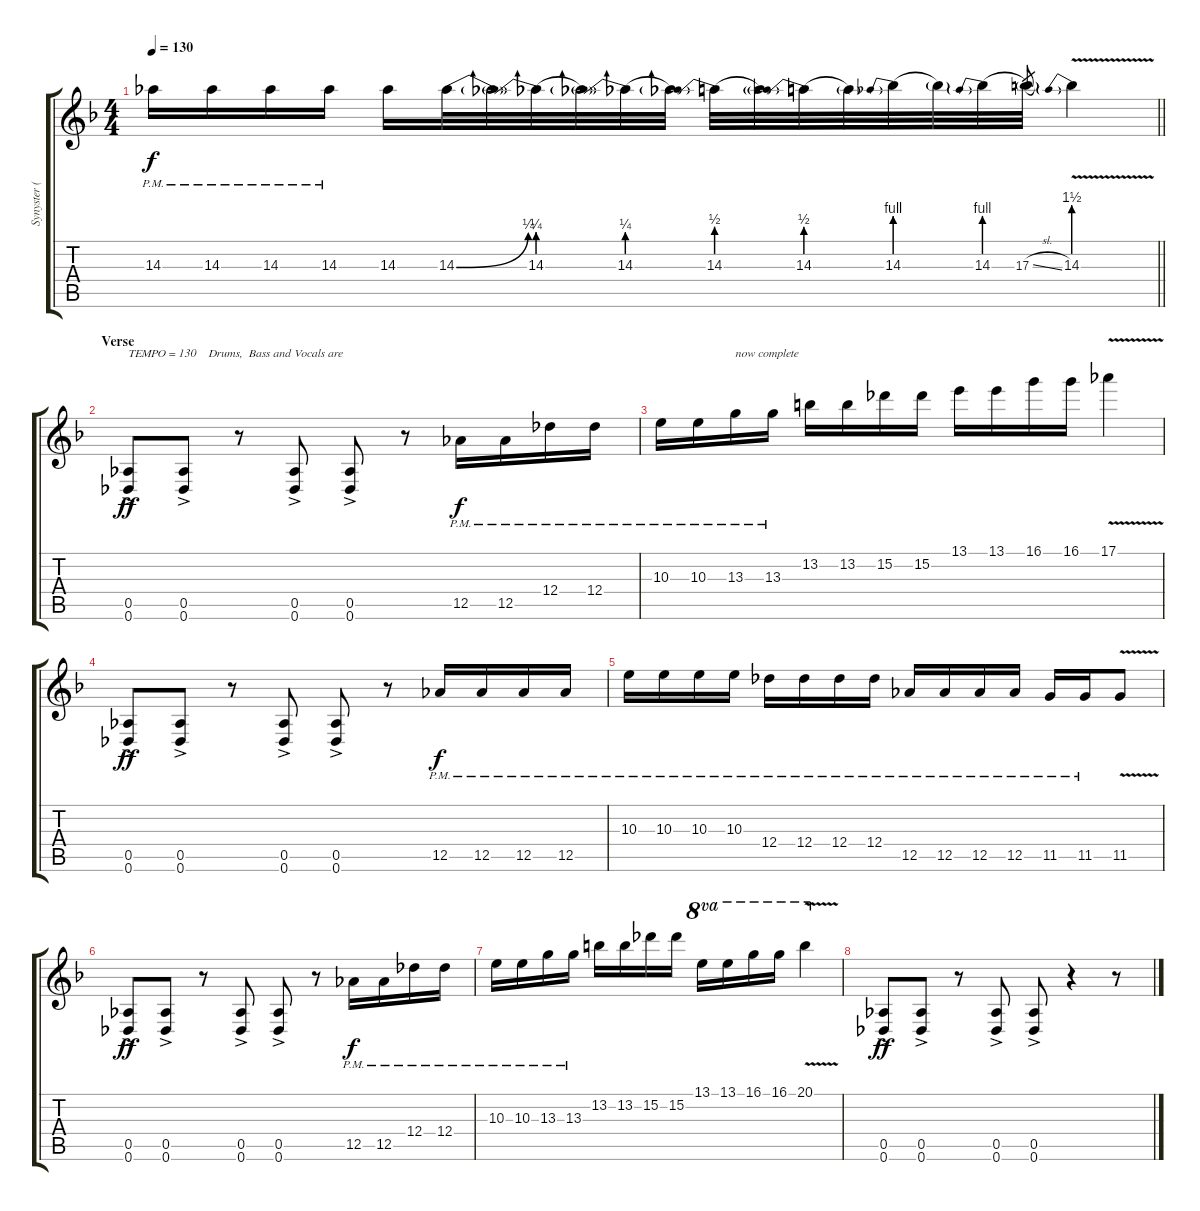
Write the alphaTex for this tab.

\track ("Synyster ( Lead Gtr )" "Synyster (") {instrument distortionguitar}
\staff {score tabs}
\tuning (Eb4 Bb3 Gb3 Db3 Ab2 Db2) {hide}
\ts (4 4)
\tempo 130
\clef g2
\barLineRight lightlight
\ks f
14.3{pm}.16{dy f} 14.3{pm}.16 14.3{pm}.16 14.3{pm}.16 14.3.16 14.3{be (bend 0 0 60 1)}.32 14.3{t}.32 14.3{be (prebend 0 1 60 1)}.32 14.3{t}.32 14.3{be (prebend 0 1 60 1)}.32 14.3{t}.32 14.3{be (prebend 0 2 60 2)}.32 14.3{t}.32 14.3{be (prebend 0 2 60 2)}.32 14.3{t}.32 14.3{be (prebend 0 4 60 4)}.32 14.3{t}.32 14.3{be (prebend 0 4 60 4)}.32 14.3{t}.32 17.3{sl}.8{gr} 14.3{be (prebend 0 6 60 6) v}.4 |
\section ("" "Verse")
(0.5{ac} 0.6{ac}).8{txt "TEMPO = 130    Drums,  Bass and Vocals are " dy ff} (0.5{ac} 0.6{ac}).8 r.8 (0.5{ac} 0.6{ac}).8 (0.5{ac} 0.6{ac}).8 r.8 12.5{pm}.16{dy f} 12.5{pm}.16 12.4{pm}.16 12.4{pm}.16 |
10.3{pm}.16 10.3{pm}.16 13.3{pm}.16{txt "now complete"} 13.3{pm}.16 13.2.16 13.2.16 15.2.16 15.2.16 13.1.16 13.1.16 16.1.16 16.1.16 17.1{v}.4 |
(0.5{ac} 0.6{ac}).8{dy ff} (0.5{ac} 0.6{ac}).8 r.8 (0.5{ac} 0.6{ac}).8 (0.5{ac} 0.6{ac}).8 r.8 12.5{pm}.16{dy f} 12.5{pm}.16 12.5{pm}.16 12.5{pm}.16 |
10.3{pm}.16 10.3{pm}.16 10.3{pm}.16 10.3{pm}.16 12.4{pm}.16 12.4{pm}.16 12.4{pm}.16 12.4{pm}.16 12.5{pm}.16 12.5{pm}.16 12.5{pm}.16 12.5{pm}.16 11.5{pm}.16 11.5{pm}.16 11.5{v}.8 |
(0.5{ac} 0.6{ac}).8{dy ff} (0.5{ac} 0.6{ac}).8 r.8 (0.5{ac} 0.6{ac}).8 (0.5{ac} 0.6{ac}).8 r.8 12.5{pm}.16{dy f} 12.5{pm}.16 12.4{pm}.16 12.4{pm}.16 |
10.3{pm}.16 10.3{pm}.16 13.3{pm}.16 13.3{pm}.16 13.2.16 13.2.16 15.2.16 15.2.16 13.1.16{ot 8va} 13.1.16{ot 8va} 16.1.16{ot 8va} 16.1.16{ot 8va} 20.1{v}.4{ot 8va} |
(0.5{ac} 0.6{ac}).8{dy ff} (0.5{ac} 0.6{ac}).8 r.8 (0.5{ac} 0.6{ac}).8 (0.5{ac} 0.6{ac}).8 r.4 r.8
